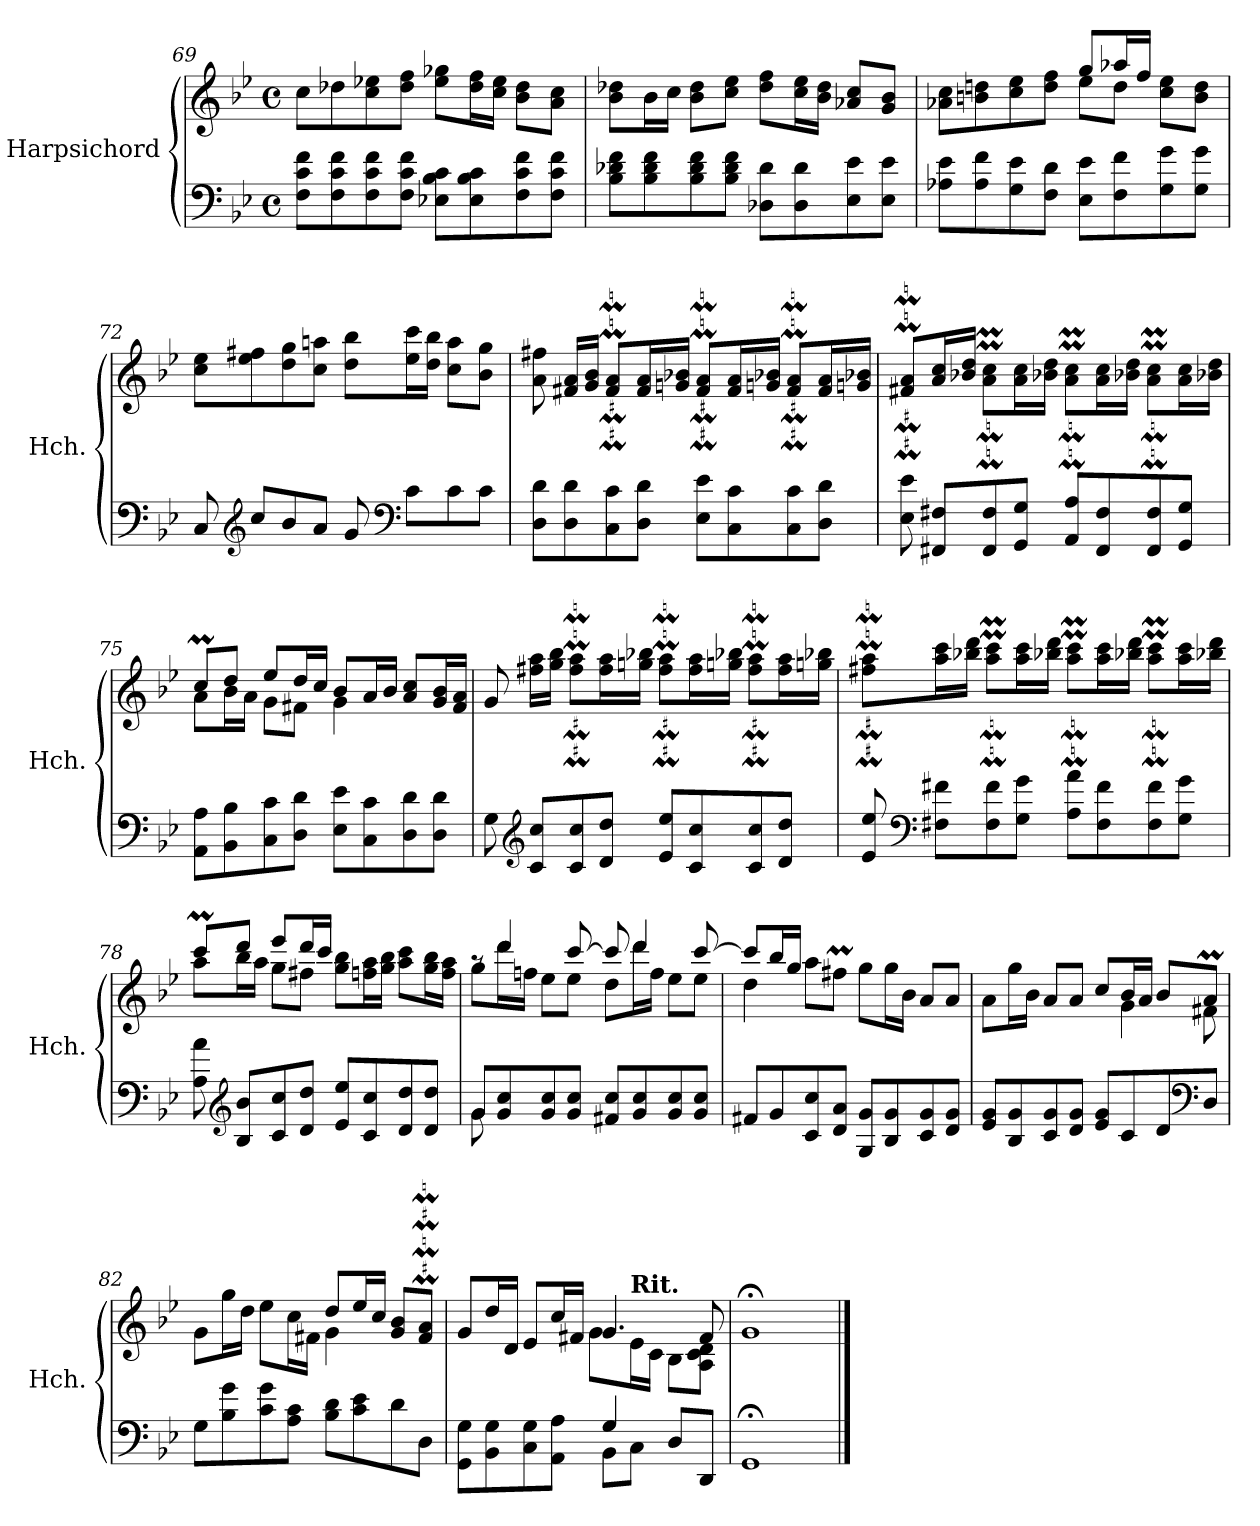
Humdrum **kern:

**kern	**kern
*part1	*part1
*staff2	*staff1
*I"Harpsichord	*
*I'Hch.	*
*clefF4	*clefG2
*k[b-e-]	*k[b-e-]
*M4/4	*M4/4
*met(c)	*met(c)
=69	=69
8F\ 8c\ 8f\L	8cc\L
8F\ 8c\ 8f\	8dd-X\
8F\ 8c\ 8f\	8cc\ 8ee-X\
8F\ 8c\ 8f\J	8dd-\ 8ff\J
8E-X\ 8B-\ 8c\L	8ee-\ 8gg-X\L
8E-\ 8B-\ 8c\	16dd-\ 16ff\L
.	16cc\ 16ee-\JJ
8F\ 8c\ 8f\	8b-\ 8dd-\L
8F\ 8c\ 8f\J	8a\ 8cc\J
=70	=70
8B-\ 8d-X\ 8f\L	8b-\ 8dd-X\L
8B-\ 8d-\ 8f\	16b-\L
.	16cc\JJ
8B-\ 8d-\ 8f\	8b-\ 8dd-\L
8B-\ 8d-\ 8f\J	8cc\ 8ee-\J
8D-X\ 8d-\L	8dd-\ 8ff\L
8D-\ 8d-\	16cc\ 16ee-\L
.	16b-\ 16dd-\JJ
8E-\ 8e-\	8a-X/ 8cc/L
8E-\ 8e-\J	8g/ 8b-/J
!!LO:LB:g=z
=71	=71
*	*^
8A-X\ 8e-\L	8a-X\ 8cc\L	2ryy
8A-\ 8f\	8bn\ 8ddn\	.
8G\ 8e-\	8cc\ 8ee-\	.
8F\ 8d\J	8dd\ 8ff\J	.
8E-\ 8e-\L	8gg/L	8ee-\L
8F\ 8f\	16aa-X/L	8dd\J
.	16ff/JJ	.
8G\ 8g\	8cc\ 8ee-\L	4ryy
8G\ 8g\J	8b\ 8dd\J	.
*	*v	*v
=72	=72
8C/	8cc\ 8ee-\L
*clefG2	*
8cc/L	8ee-\ 8ff#X\
8b-/	8dd\ 8gg\
8a/J	8cc\ 8aan\J
8g/	8dd\ 8bb-\L
*clefF4	*
8c\L	16ee-\ 16ccc\L
.	16dd\ 16bb-\JJ
8c\	8cc\ 8aa\L
8c\J	8b-\ 8gg\J
=73	=73
8D\ 8d\L	8a\ 8ff#X\
8D\ 8d\	16f#X/ 16a/LL
.	16g/ 16b-/JJ
8C\ 8c\	8f#/M 8a/ML
8D\ 8d\J	16f#/ 16a/L
.	16g/ 16b-/JJ
8E-\ 8e-\L	8f#/M 8a/ML
8C\ 8c\	16f#/ 16a/L
.	16g/ 16b-/JJ
8C\ 8c\	8f#/M 8a/ML
8D\ 8d\J	16f#/ 16a/L
.	16g/ 16b-/JJ
!!LO:LB:g=z
=74	=74
8E-\ 8e-\	8f#X/M 8a/ML
8FF#X/ 8F#X/L	16a/ 16cc/L
.	16b-/ 16dd/JJ
8FF#/ 8F#/	8a\M 8cc\ML
8GG/ 8G/J	16a\ 16cc\L
.	16b-\ 16dd\JJ
8AA/ 8A/L	8a\M 8cc\ML
8FF#/ 8F#/	16a\ 16cc\L
.	16b-\ 16dd\JJ
8FF#/ 8F#/	8a\M 8cc\ML
8GG/ 8G/J	16a\ 16cc\L
.	16b-\ 16dd\JJ
=75	=75
*	*^
8AA\ 8A\L	8ccM/L	8a\L
8BB-\ 8B-\	8dd/J	16b-\L
.	.	16a\JJ
8C\ 8c\	8ee-/L	8g\L
8D\ 8d\J	16dd/L	8f#X\J
.	16cc/JJ	.
8E-\ 8e-\L	8b-/L	4g\
8C\ 8c\	16a/L	.
.	16b-/JJ	.
8D\ 8d\	8a/ 8cc/L	4ryy
8D\ 8d\J	16g/ 16b-/L	.
.	16f#/ 16a/JJ	.
*	*v	*v
=76	=76
8G\	8g/
*clefG2	*
8c/ 8cc/L	16ff#X\ 16aa\LL
.	16gg\ 16bb-\JJ
8c/ 8cc/	8ff#\M 8aa\ML
8d/ 8dd/J	16ff#\ 16aa\L
.	16gg\ 16bb-\JJ
8e-/ 8ee-/L	8ff#\M 8aa\ML
8c/ 8cc/	16ff#\ 16aa\L
.	16gg\ 16bb-\JJ
8c/ 8cc/	8ff#\M 8aa\ML
8d/ 8dd/J	16ff#\ 16aa\L
.	16gg\ 16bb-\JJ
!!LO:LB:g=z
=77	=77
8e-/ 8ee-/	8ff#X\M 8aa\ML
*clefF4	*
8F#X\ 8f#X\L	16aa\ 16ccc\L
.	16bb-\ 16ddd\JJ
8F#\ 8f#\	8aa\M 8ccc\ML
8G\ 8g\J	16aa\ 16ccc\L
.	16bb-\ 16ddd\JJ
8A\ 8a\L	8aa\M 8ccc\ML
8F#\ 8f#\	16aa\ 16ccc\L
.	16bb-\ 16ddd\JJ
8F#\ 8f#\	8aa\M 8ccc\ML
8G\ 8g\J	16aa\ 16ccc\L
.	16bb-\ 16ddd\JJ
=78	=78
*	*^
8A\ 8a\	8cccM/L	8aa\L
*clefG2	*	*
8B-/ 8b-/L	8ddd/J	16bb-\L
.	.	16aa\JJ
8c/ 8cc/	8eee-/L	8gg\L
8d/ 8dd/J	16ddd/L	8ff#X\J
.	16ccc/JJ	.
8e-/ 8ee-/L	8gg\ 8bb-\L	2ryy
8c/ 8cc/	16ffn\ 16aa\L	.
.	16gg\ 16bb-\JJ	.
8d/ 8dd/	8aa\ 8ccc\L	.
8d/ 8dd/J	16gg\ 16bb-\L	.
.	16ff\ 16aa\JJ	.
!!LO:LB:g=z	!!
=79	=79	=79
*^	*	*
8g/L	8g\	8raa	8gg\L
8g/ 8cc/	2..ryy	4ddd/	16ddd\L
.	.	.	16ffn\JJ
8g/ 8cc/	.	.	8ee-\L
8g/ 8cc/J	.	[8ccc/	8ee-\J
8f#X/ 8cc/L	.	8ccc/]	8dd\L
8g/ 8cc/	.	4ddd/	16ddd\L
.	.	.	16ff\JJ
8g/ 8cc/	.	.	8ee-\L
8g/ 8cc/J	.	[8ccc/	8ee-\J
*v	*v	*	*
=80	=80	=80
8f#X/L	8ccc/L]	4dd\
8g/	16bb-/L	.
.	16gg/JJ	.
8c/ 8cc/	8aa\L	2.ryy
8d/ 8a/J	8ff#Xm\J	.
8G/ 8g/L	8gg\L	.
8B-/ 8g/	16gg\L	.
.	16b-\JJ	.
8c/ 8g/	8a/L	.
8d/ 8g/J	8a/J	.
=81	=81	=81
8e-/ 8g/L	8a\L	8ryy
*	*v	*v
8B-/ 8g/	16gg\L
.	16b-\JJ
8c/ 8g/	8a/L
8d/ 8g/J	8a/J
8e-/ 8g/L	8cc/L
*	*^
8c/	16b-/L	4g\
.	16a/JJ	.
8d/	8b-/L	.
*clefF4	*	*
8D/J	8am/J	8f#X\
!!LO:PB:g=z	!!
=82	=82	=82
8G\L	8g\L	2ryy
8B-\ 8g\	16gg\L	.
.	16dd\JJ	.
8c\ 8g\	8ee-\L	.
8A\ 8c\J	16cc\L	.
.	16f#X\JJ	.
8B-\ 8d\L	8dd/L	4g\
8c\ 8e-\	16ee-/L	.
.	16cc/JJ	.
8d\	8g/ 8b-/L	4ryy
8D\J	8f#/M 8a/MJ	.
=83	=83	=83
*^	*	*
8GG\ 8G\L	2ryy	8g/L	2ryy
8BB-\ 8G\	.	16dd/L	.
.	.	16d/JJ	.
8C\ 8G\	.	8e-/L	.
8AA\ 8A\J	.	16cc/L	.
.	.	16f#X/JJ	.
4G/	8BB-\L	4.g/	8g\L
!	!	!	!LO:TX:B:t=Rit.
.	8C\J	.	16e-\L
.	.	.	16c\JJ
8D/L	4ryy	.	8B-\L
8DD/J	.	8f#/	8A\ 8c\ 8d\J
*v	*v	*	*
=84	=84	=84
*	*v	*v
1GG;<	1g;<
==	==
*-	*-
